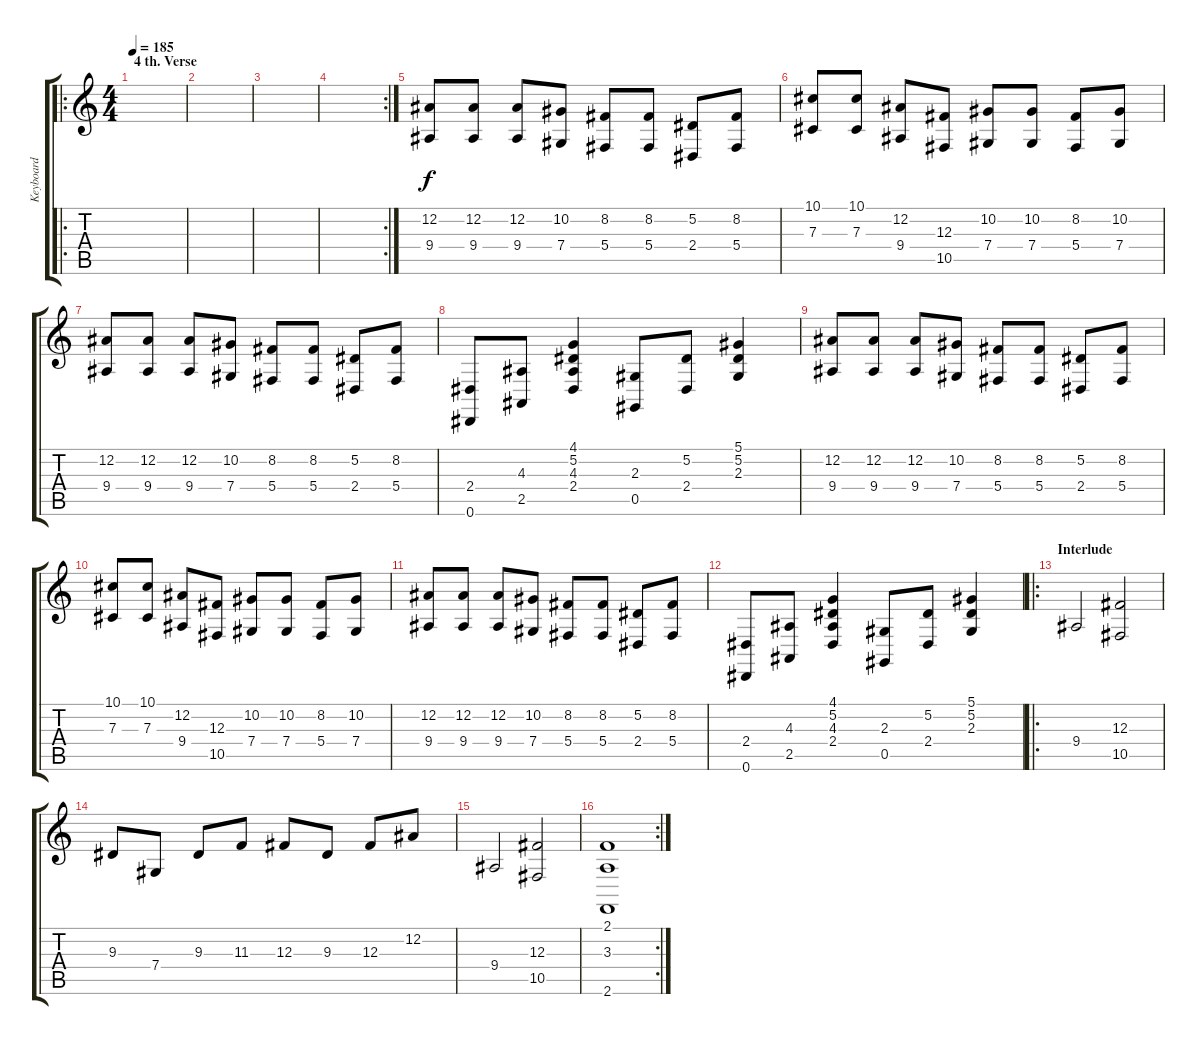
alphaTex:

\track ("Keyboard" "Keyboard") {instrument stringensemble1}
\staff {score tabs}
\tuning (Eb4 Bb3 Gb3 Db3 Ab2 Eb2) {hide}
\ro
\ts (4 4)
\section ("" "4 th. Verse")
\tempo 185
\clef g2
\ks c
|
|
|
\rc 2
|
(12.2 9.4).8{instrument pizzicatostrings} (12.2 9.4).8 (12.2 9.4).8 (10.2 7.4).8 (8.2 5.4).8 (8.2 5.4).8 (5.2 2.4).8 (8.2 5.4).8 |
(10.1 7.3).8 (10.1 7.3).8 (12.2 9.4).8 (12.3 10.5).8 (10.2 7.4).8 (10.2 7.4).8 (8.2 5.4).8 (10.2 7.4).8 |
(12.2 9.4).8 (12.2 9.4).8 (12.2 9.4).8 (10.2 7.4).8 (8.2 5.4).8 (8.2 5.4).8 (5.2 2.4).8 (8.2 5.4).8 |
(2.4 0.6).8 (4.3 2.5).8 (4.1 5.2 4.3 2.4).4 (2.3 0.5).8 (5.2 2.4).8 (5.1 5.2 2.3).4 |
(12.2 9.4).8{instrument pizzicatostrings} (12.2 9.4).8 (12.2 9.4).8 (10.2 7.4).8 (8.2 5.4).8 (8.2 5.4).8 (5.2 2.4).8 (8.2 5.4).8 |
(10.1 7.3).8 (10.1 7.3).8 (12.2 9.4).8 (12.3 10.5).8 (10.2 7.4).8 (10.2 7.4).8 (8.2 5.4).8 (10.2 7.4).8 |
(12.2 9.4).8 (12.2 9.4).8 (12.2 9.4).8 (10.2 7.4).8 (8.2 5.4).8 (8.2 5.4).8 (5.2 2.4).8 (8.2 5.4).8 |
(2.4 0.6).8 (4.3 2.5).8 (4.1 5.2 4.3 2.4).4 (2.3 0.5).8 (5.2 2.4).8 (5.1 5.2 2.3).4 |
\ro
\section ("" "Interlude")
9.4.2{volume 10 instrument stringensemble1} (12.3 10.5).2 |
9.3.8 7.4.8 9.3.8 11.3.8 12.3.8 9.3.8 12.3.8 12.2.8 |
9.4.2 (12.3 10.5).2 |
\rc 2
(2.1 3.3 2.6).1
